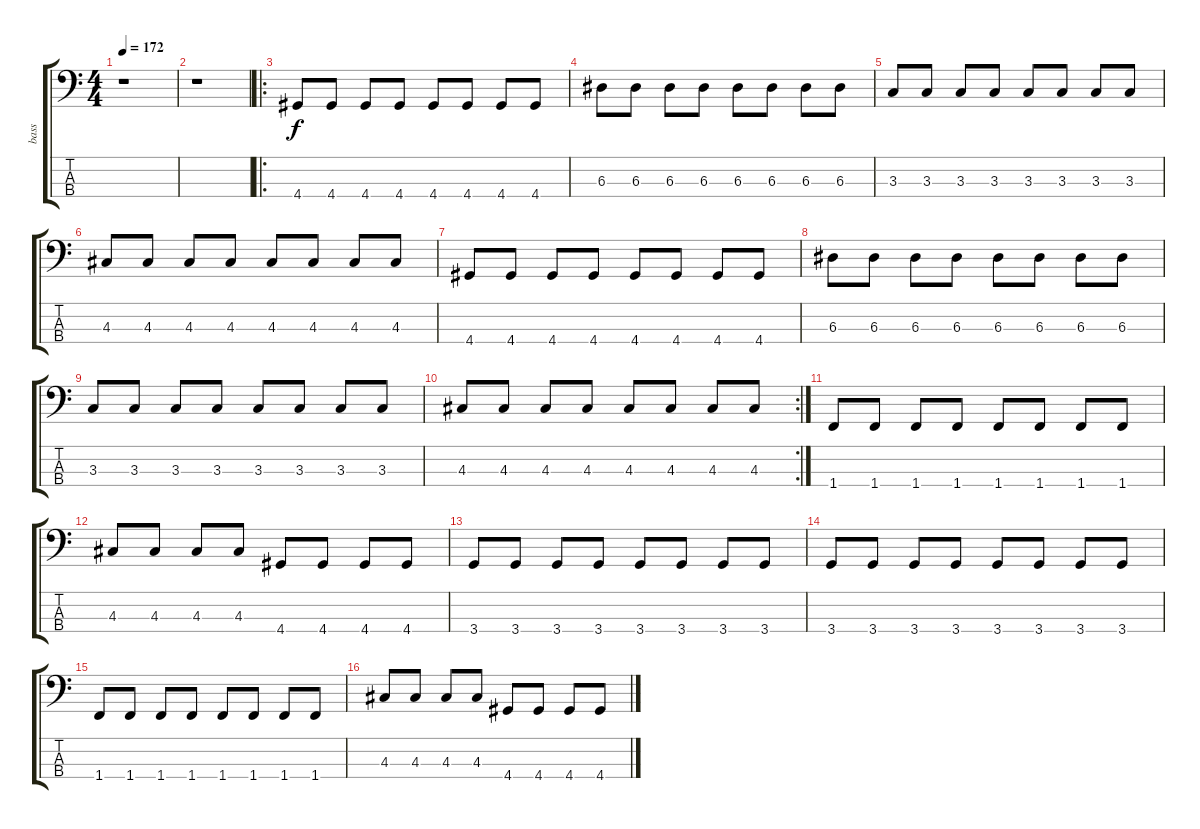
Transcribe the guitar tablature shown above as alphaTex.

\track ("bass" "bass") {instrument electricbassfinger}
\staff {score tabs}
\tuning (G2 D2 A1 E1) {hide}
\ts (4 4)
\tempo 172
\clef f4
\ks c
r.1{dy f} |
r.1 |
\ro
4.4.8 4.4.8 4.4.8 4.4.8 4.4.8 4.4.8 4.4.8 4.4.8 |
6.3.8 6.3.8 6.3.8 6.3.8 6.3.8 6.3.8 6.3.8 6.3.8 |
3.3.8 3.3.8 3.3.8 3.3.8 3.3.8 3.3.8 3.3.8 3.3.8 |
4.3.8 4.3.8 4.3.8 4.3.8 4.3.8 4.3.8 4.3.8 4.3.8 |
4.4.8 4.4.8 4.4.8 4.4.8 4.4.8 4.4.8 4.4.8 4.4.8 |
6.3.8 6.3.8 6.3.8 6.3.8 6.3.8 6.3.8 6.3.8 6.3.8 |
3.3.8 3.3.8 3.3.8 3.3.8 3.3.8 3.3.8 3.3.8 3.3.8 |
\rc 2
4.3.8 4.3.8 4.3.8 4.3.8 4.3.8 4.3.8 4.3.8 4.3.8 |
1.4.8 1.4.8 1.4.8 1.4.8 1.4.8 1.4.8 1.4.8 1.4.8 |
4.3.8 4.3.8 4.3.8 4.3.8 4.4.8 4.4.8 4.4.8 4.4.8 |
3.4.8 3.4.8 3.4.8 3.4.8 3.4.8 3.4.8 3.4.8 3.4.8 |
3.4.8 3.4.8 3.4.8 3.4.8 3.4.8 3.4.8 3.4.8 3.4.8 |
1.4.8 1.4.8 1.4.8 1.4.8 1.4.8 1.4.8 1.4.8 1.4.8 |
4.3.8 4.3.8 4.3.8 4.3.8 4.4.8 4.4.8 4.4.8 4.4.8
